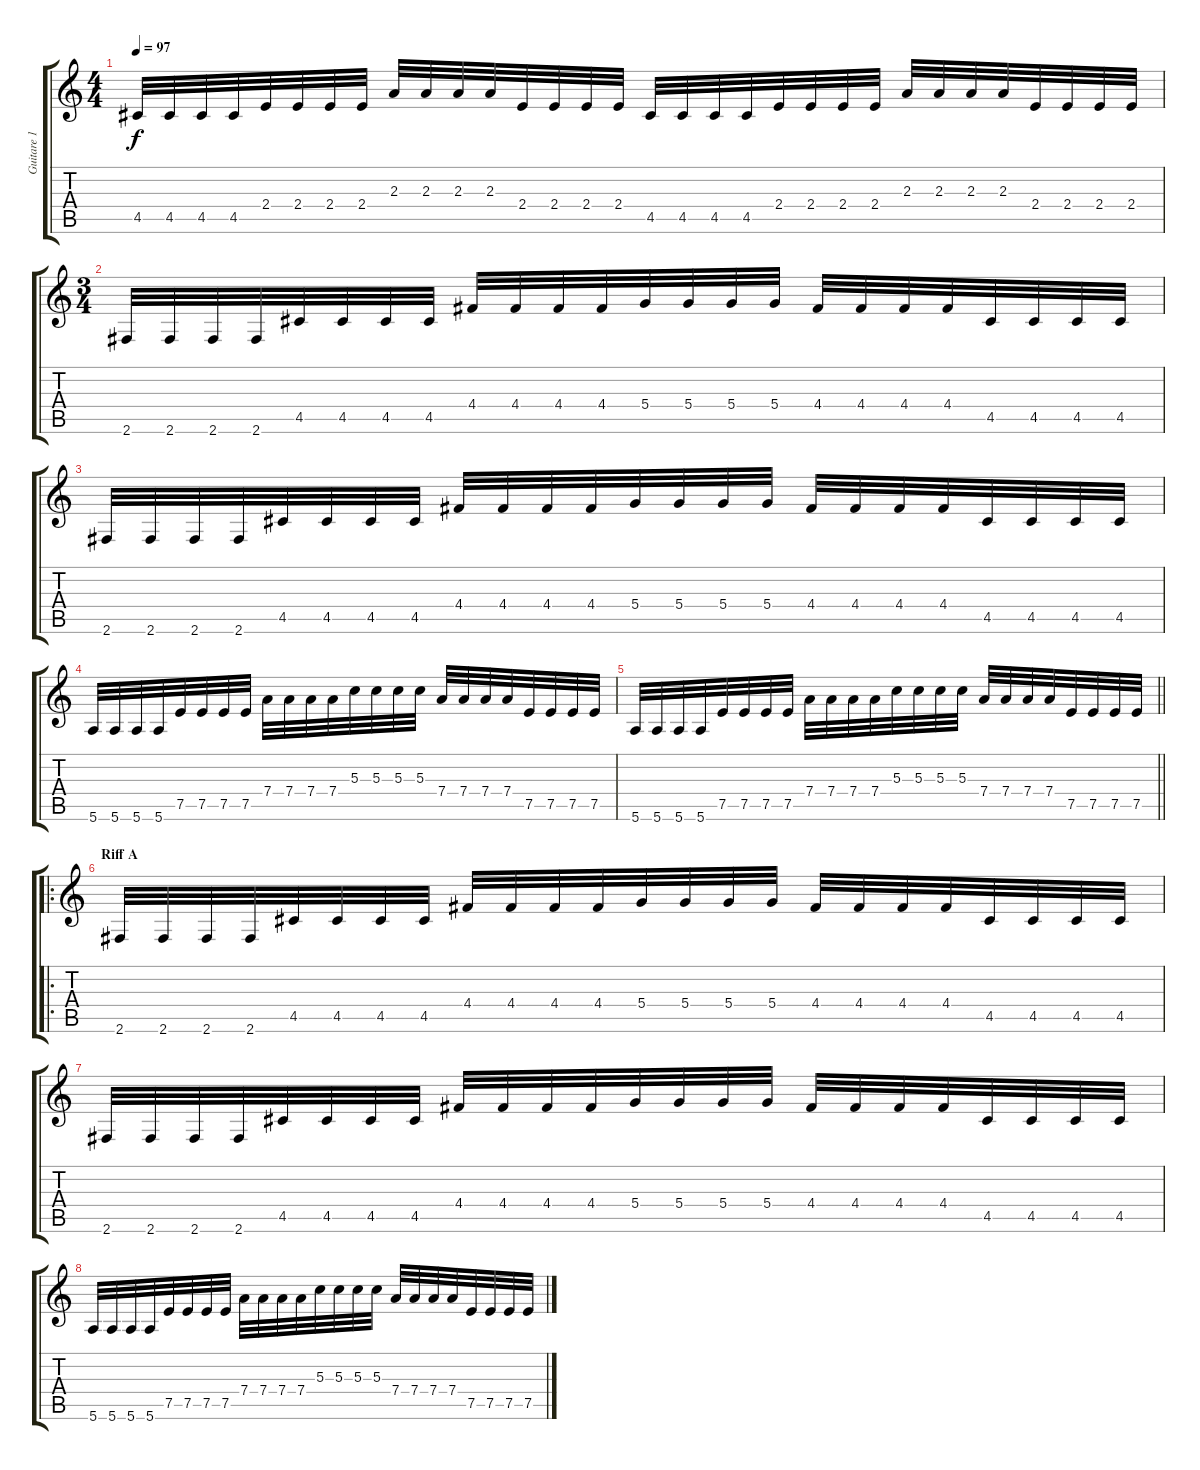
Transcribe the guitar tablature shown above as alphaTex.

\track ("Guitare 1" "Guitare 1") {instrument distortionguitar}
\staff {score tabs}
\tuning (E4 B3 G3 D3 A2 E2) {hide}
\ts (4 4)
\tempo 97
\clef g2
\ks c
4.5.32{dy f} 4.5.32 4.5.32 4.5.32 2.4.32 2.4.32 2.4.32 2.4.32 2.3.32 2.3.32 2.3.32 2.3.32 2.4.32 2.4.32 2.4.32 2.4.32 4.5.32 4.5.32 4.5.32 4.5.32 2.4.32 2.4.32 2.4.32 2.4.32 2.3.32 2.3.32 2.3.32 2.3.32 2.4.32 2.4.32 2.4.32 2.4.32 |
\ts (3 4)
2.6.32 2.6.32 2.6.32 2.6.32 4.5.32 4.5.32 4.5.32 4.5.32 4.4.32 4.4.32 4.4.32 4.4.32 5.4.32 5.4.32 5.4.32 5.4.32 4.4.32 4.4.32 4.4.32 4.4.32 4.5.32 4.5.32 4.5.32 4.5.32 |
2.6.32 2.6.32 2.6.32 2.6.32 4.5.32 4.5.32 4.5.32 4.5.32 4.4.32 4.4.32 4.4.32 4.4.32 5.4.32 5.4.32 5.4.32 5.4.32 4.4.32 4.4.32 4.4.32 4.4.32 4.5.32 4.5.32 4.5.32 4.5.32 |
5.6.32 5.6.32 5.6.32 5.6.32 7.5.32 7.5.32 7.5.32 7.5.32 7.4.32 7.4.32 7.4.32 7.4.32 5.3.32 5.3.32 5.3.32 5.3.32 7.4.32 7.4.32 7.4.32 7.4.32 7.5.32 7.5.32 7.5.32 7.5.32 |
\barLineRight lightlight
5.6.32 5.6.32 5.6.32 5.6.32 7.5.32 7.5.32 7.5.32 7.5.32 7.4.32 7.4.32 7.4.32 7.4.32 5.3.32 5.3.32 5.3.32 5.3.32 7.4.32 7.4.32 7.4.32 7.4.32 7.5.32 7.5.32 7.5.32 7.5.32 |
\ro
\section ("" "Riff A")
2.6.32 2.6.32 2.6.32 2.6.32 4.5.32 4.5.32 4.5.32 4.5.32 4.4.32 4.4.32 4.4.32 4.4.32 5.4.32 5.4.32 5.4.32 5.4.32 4.4.32 4.4.32 4.4.32 4.4.32 4.5.32 4.5.32 4.5.32 4.5.32 |
2.6.32 2.6.32 2.6.32 2.6.32 4.5.32 4.5.32 4.5.32 4.5.32 4.4.32 4.4.32 4.4.32 4.4.32 5.4.32 5.4.32 5.4.32 5.4.32 4.4.32 4.4.32 4.4.32 4.4.32 4.5.32 4.5.32 4.5.32 4.5.32 |
5.6.32 5.6.32 5.6.32 5.6.32 7.5.32 7.5.32 7.5.32 7.5.32 7.4.32 7.4.32 7.4.32 7.4.32 5.3.32 5.3.32 5.3.32 5.3.32 7.4.32 7.4.32 7.4.32 7.4.32 7.5.32 7.5.32 7.5.32 7.5.32
